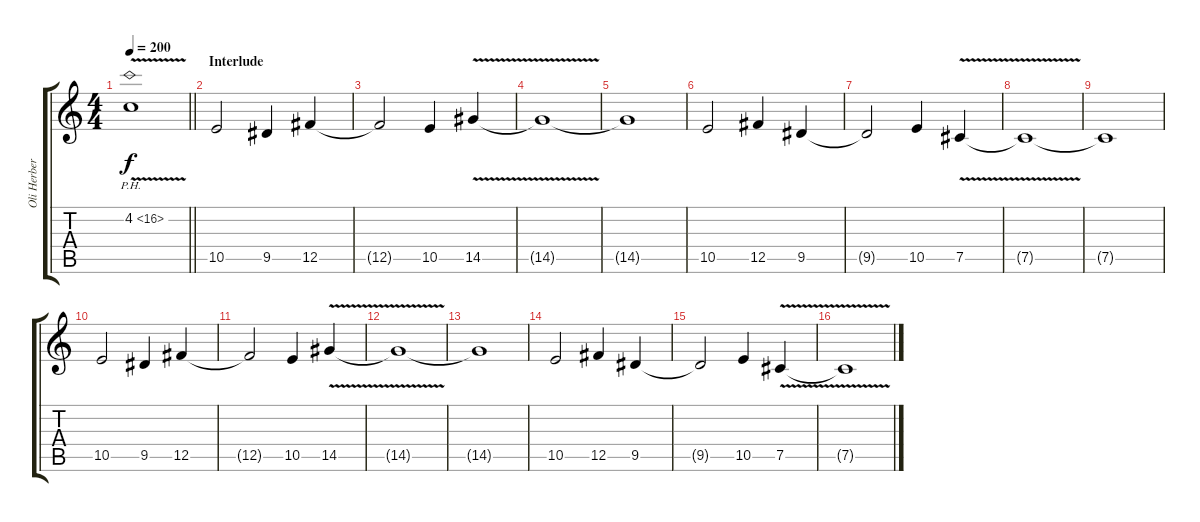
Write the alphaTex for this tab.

\track ("Oli Herbert" "Oli Herber") {instrument overdrivenguitar}
\staff {score tabs}
\tuning (Db4 Ab3 E3 B2 Gb2 Db2) {hide}
\ts (4 4)
\tempo 200
\clef g2
\barLineRight lightlight
\ks c
4.2{ph 12 v}.1{dy f} |
\section ("" "Interlude")
10.5.2 9.5.4 12.5.4 |
12.5{t}.2 10.5.4 14.5{v}.4 |
14.5{t}.1 |
14.5{t}.1 |
10.5.2 12.5.4 9.5.4 |
9.5{t}.2 10.5.4 7.5{v}.4 |
7.5{t}.1 |
7.5{t}.1 |
10.5.2 9.5.4 12.5.4 |
12.5{t}.2 10.5.4 14.5{v}.4 |
14.5{t}.1 |
14.5{t}.1 |
10.5.2 12.5.4 9.5.4 |
9.5{t}.2 10.5.4 7.5{v}.4 |
7.5{t}.1
